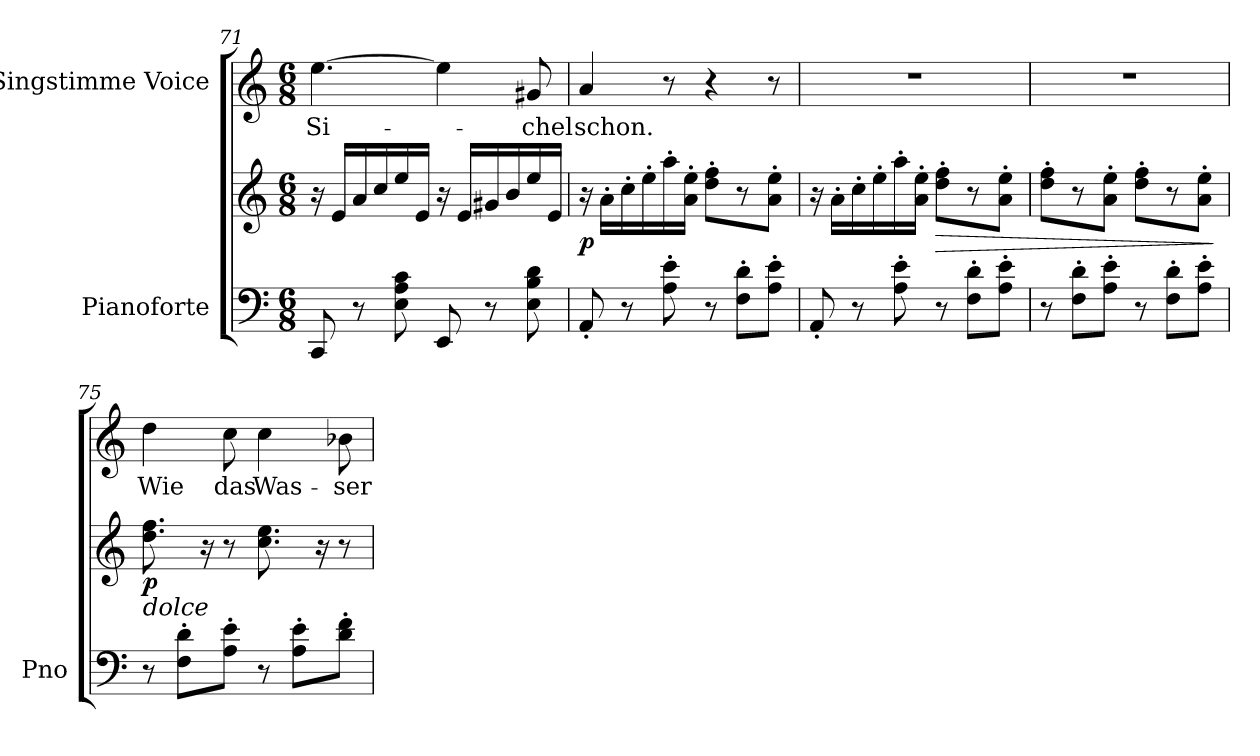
**kern	**kern	**dynam	**kern	**text
*part2	*part2	*part2	*part1	*part1
*staff3	*staff2	*staff2/3	*staff1	*staff1
*I"Pianoforte	*	*	*I"Singstimme Voice	*
*I'Pno	*	*	*	*
*clefF4	*clefG2	*	*clefG2	*
*k[]	*k[]	*	*k[]	*
*M6/8	*M6/8	*	*M6/8	*
=71	=71	=71	=71	=71
!	!	!	!	!LO:LY:b
8CC/	16r	.	[4.ee\	Si-
.	16e/LL	.	.	.
8r	16a/	.	.	.
.	16cc/	.	.	.
8E\ 8A\ 8c\	16ee/	.	.	.
.	16e/JJ	.	.	.
8EE/	16r	.	4ee\]	.
.	16e/LL	.	.	.
8r	16g#X/	.	.	.
.	16b/	.	.	.
!	!	!	!	!LO:LY:b
8E\ 8B\ 8d\	16ee/	.	8g#X/	-chel
.	16e/JJ	.	.	.
=72	=72	=72	=72	=72
!	!	!LO:DY:b	!	!LO:LY:b
8AA'/	16r	p	4a/	schon.
.	16a'\LL	.	.	.
8r	16cc'\	.	.	.
.	16ee'\	.	.	.
8A\' 8e\'	16aa'\	.	8r	.
.	16a\' 16ee\'JJ	.	.	.
8r	8dd\' 8ff\'L	.	4r	.
8F\' 8d\'L	8r	.	.	.
8A\' 8e\'J	8a\' 8ee\'J	.	8r	.
!!LO:LB:g=z
=73	=73	=73	=73	=73
8AA'/	16r	.	2.r	.
.	16a'\LL	.	.	.
8r	16cc'\	.	.	.
.	16ee'\	.	.	.
8A\' 8e\'	16aa'\	.	.	.
.	16a\' 16ee\'JJ	.	.	.
!	!	!LO:HP:b	!	!
8r	8dd\' 8ff\'L	>	.	.
8F\' 8d\'L	8r	.	.	.
8A\' 8e\'J	8a\' 8ee\'J	.	.	.
!!LO:PB:g=z
=74	=74	=74	=74	=74
8r	8dd\' 8ff\'L	.	2.r	.
8F\' 8d\'L	8r	.	.	.
8A\' 8e\'J	8a\' 8ee\'J	.	.	.
8r	8dd\' 8ff\'L	.	.	.
8F\' 8d\'L	8r	.	.	.
8A\' 8e\'J	8a\' 8ee\'J	.	.	.
.	.	]	.	.
=75	=75	=75	=75	=75
!	!LO:TX:b:i:t=dolce	!	!	!
!	!	!LO:DY:b	!	!LO:LY:b
8r	8.dd\ 8.ff\	p	4dd\	Wie
8F\' 8d\'L	.	.	.	.
.	16r	.	.	.
!	!	!	!	!LO:LY:b
8A\' 8e\'J	8r	.	8cc\	das
!	!	!	!	!LO:LY:b
8r	8.cc\ 8.ee\	.	4cc\	Was-
8A\' 8e\'L	.	.	.	.
.	16r	.	.	.
!	!	!	!	!LO:LY:b
8d\' 8f\'J	8r	.	8b-X\	-ser
=	=	=	=	=
*-	*-	*-	*-	*-
